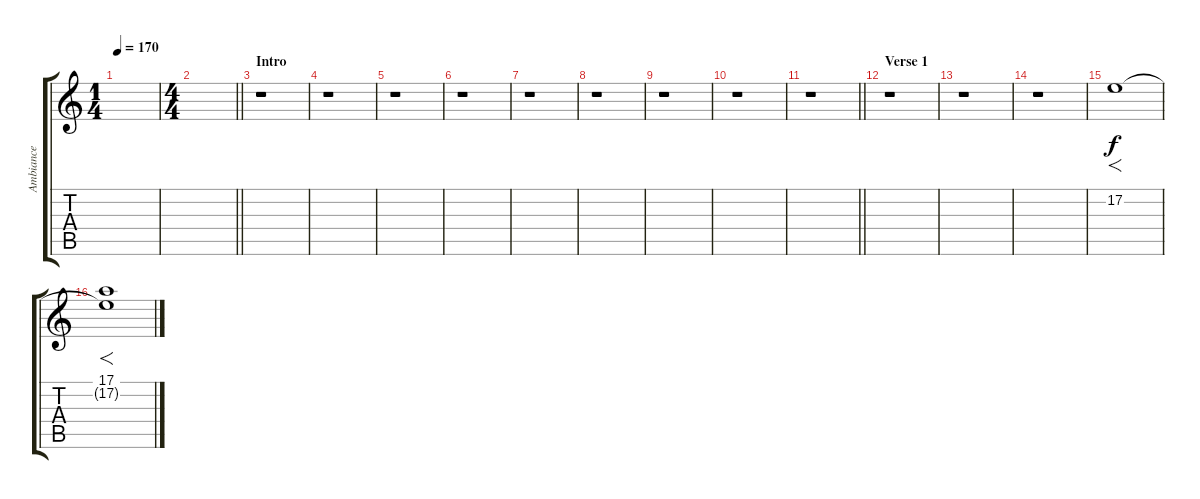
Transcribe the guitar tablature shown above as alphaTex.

\track ("Ambiance" "Ambiance") {instrument stringensemble1}
\staff {score tabs}
\tuning (E4 B3 G3 D3 A2 E2) {hide}
\ts (1 4)
\tempo 170
\clef g2
\ks c
|
\ts (4 4)
\barLineRight lightlight
|
\section ("" "Intro")
r.1 |
r.1 |
r.1 |
r.1 |
r.1 |
r.1 |
r.1 |
r.1 |
\barLineRight lightlight
r.1 |
\section ("" "Verse 1")
r.1 |
r.1 |
r.1 |
17.2.1{f} |
(17.1 17.2{t}).1{f}
